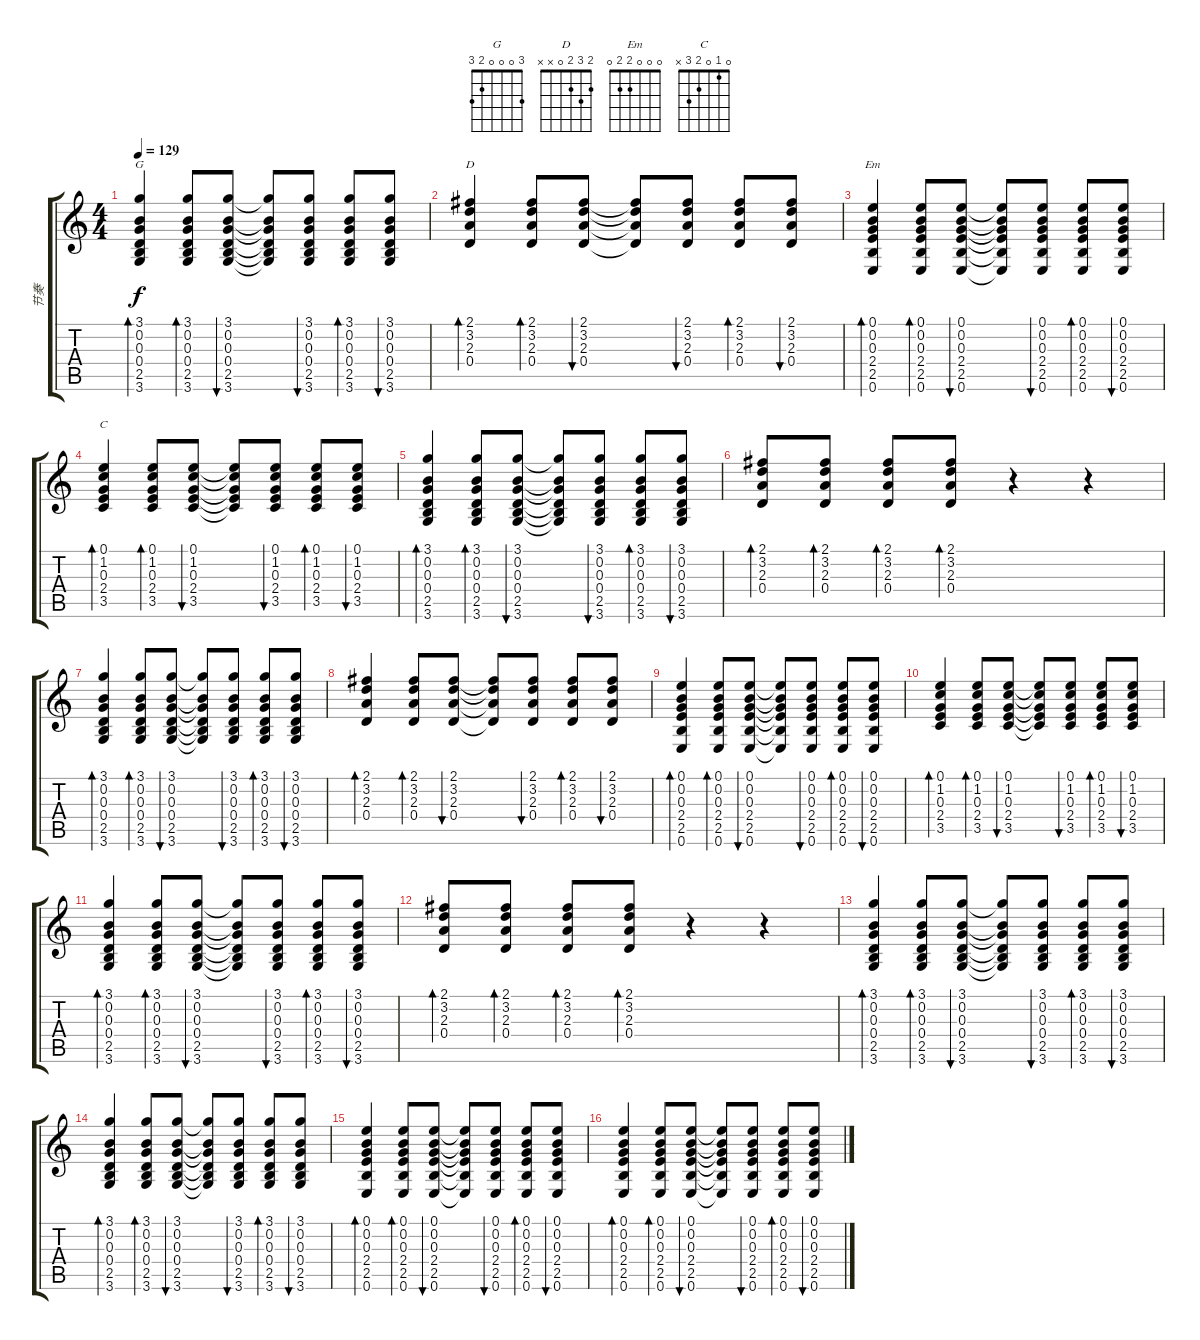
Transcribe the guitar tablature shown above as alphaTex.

\track ("节奏" "节奏") {instrument acousticguitarnylon}
\staff {score tabs}
\tuning (E4 B3 G3 D3 A2 E2) {hide}
\chord ("G" 3 0 0 0 2 3)
\chord ("D" 2 3 2 0 x x)
\chord ("Em" 0 0 0 2 2 0)
\chord ("C" 0 1 0 2 3 x)
\ts (4 4)
\tempo 129
\clef g2
\ks c
(3.1 0.2 0.3 0.4 2.5 3.6).4{bd 60 ch "G" dy f instrument acousticguitarnylon} (3.1 0.2 0.3 0.4 2.5 3.6).8{bd 60} (3.1 0.2 0.3 0.4 2.5 3.6).8{bu 60} (3.1{t} 0.2{t} 0.3{t} 0.4{t} 2.5{t} 3.6{t}).8 (3.1 0.2 0.3 0.4 2.5 3.6).8{bu 60} (3.1 0.2 0.3 0.4 2.5 3.6).8{bd 60} (3.1 0.2 0.3 0.4 2.5 3.6).8{bu 60} |
(2.1 3.2 2.3 0.4).4{bd 60 ch "D"} (2.1 3.2 2.3 0.4).8{bd 60} (2.1 3.2 2.3 0.4).8{bu 60} (2.1{t} 3.2{t} 2.3{t} 0.4{t}).8 (2.1 3.2 2.3 0.4).8{bu 60} (2.1 3.2 2.3 0.4).8{bd 60} (2.1 3.2 2.3 0.4).8{bu 60} |
(0.1 0.2 0.3 2.4 2.5 0.6).4{bd 60 ch "Em"} (0.1 0.2 0.3 2.4 2.5 0.6).8{bd 60} (0.1 0.2 0.3 2.4 2.5 0.6).8{bu 60} (0.1{t} 0.2{t} 0.3{t} 2.4{t} 2.5{t} 0.6{t}).8 (0.1 0.2 0.3 2.4 2.5 0.6).8{bu 60} (0.1 0.2 0.3 2.4 2.5 0.6).8{bd 60} (0.1 0.2 0.3 2.4 2.5 0.6).8{bu 60} |
(0.1 1.2 0.3 2.4 3.5).4{bd 60 ch "C"} (0.1 1.2 0.3 2.4 3.5).8{bd 60} (0.1 1.2 0.3 2.4 3.5).8{bu 60} (0.1{t} 1.2{t} 0.3{t} 2.4{t} 3.5{t}).8 (0.1 1.2 0.3 2.4 3.5).8{bu 60} (0.1 1.2 0.3 2.4 3.5).8{bd 60} (0.1 1.2 0.3 2.4 3.5).8{bu 60} |
(3.1 0.2 0.3 0.4 2.5 3.6).4{bd 60} (3.1 0.2 0.3 0.4 2.5 3.6).8{bd 60} (3.1 0.2 0.3 0.4 2.5 3.6).8{bu 60} (3.1{t} 0.2{t} 0.3{t} 0.4{t} 2.5{t} 3.6{t}).8 (3.1 0.2 0.3 0.4 2.5 3.6).8{bu 60} (3.1 0.2 0.3 0.4 2.5 3.6).8{bd 60} (3.1 0.2 0.3 0.4 2.5 3.6).8{bu 60} |
(2.1 3.2 2.3 0.4).8{bd 60} (2.1 3.2 2.3 0.4).8{bd 60} (2.1 3.2 2.3 0.4).8{bd 60} (2.1 3.2 2.3 0.4).8{bd 60} r.4 r.4 |
(3.1 0.2 0.3 0.4 2.5 3.6).4{bd 60} (3.1 0.2 0.3 0.4 2.5 3.6).8{bd 60} (3.1 0.2 0.3 0.4 2.5 3.6).8{bu 60} (3.1{t} 0.2{t} 0.3{t} 0.4{t} 2.5{t} 3.6{t}).8 (3.1 0.2 0.3 0.4 2.5 3.6).8{bu 60} (3.1 0.2 0.3 0.4 2.5 3.6).8{bd 60} (3.1 0.2 0.3 0.4 2.5 3.6).8{bu 60} |
(2.1 3.2 2.3 0.4).4{bd 60} (2.1 3.2 2.3 0.4).8{bd 60} (2.1 3.2 2.3 0.4).8{bu 60} (2.1{t} 3.2{t} 2.3{t} 0.4{t}).8 (2.1 3.2 2.3 0.4).8{bu 60} (2.1 3.2 2.3 0.4).8{bd 60} (2.1 3.2 2.3 0.4).8{bu 60} |
(0.1 0.2 0.3 2.4 2.5 0.6).4{bd 60} (0.1 0.2 0.3 2.4 2.5 0.6).8{bd 60} (0.1 0.2 0.3 2.4 2.5 0.6).8{bu 60} (0.1{t} 0.2{t} 0.3{t} 2.4{t} 2.5{t} 0.6{t}).8 (0.1 0.2 0.3 2.4 2.5 0.6).8{bu 60} (0.1 0.2 0.3 2.4 2.5 0.6).8{bd 60} (0.1 0.2 0.3 2.4 2.5 0.6).8{bu 60} |
(0.1 1.2 0.3 2.4 3.5).4{bd 60} (0.1 1.2 0.3 2.4 3.5).8{bd 60} (0.1 1.2 0.3 2.4 3.5).8{bu 60} (0.1{t} 1.2{t} 0.3{t} 2.4{t} 3.5{t}).8 (0.1 1.2 0.3 2.4 3.5).8{bu 60} (0.1 1.2 0.3 2.4 3.5).8{bd 60} (0.1 1.2 0.3 2.4 3.5).8{bu 60} |
(3.1 0.2 0.3 0.4 2.5 3.6).4{bd 60} (3.1 0.2 0.3 0.4 2.5 3.6).8{bd 60} (3.1 0.2 0.3 0.4 2.5 3.6).8{bu 60} (3.1{t} 0.2{t} 0.3{t} 0.4{t} 2.5{t} 3.6{t}).8 (3.1 0.2 0.3 0.4 2.5 3.6).8{bu 60} (3.1 0.2 0.3 0.4 2.5 3.6).8{bd 60} (3.1 0.2 0.3 0.4 2.5 3.6).8{bu 60} |
(2.1 3.2 2.3 0.4).8{bd 60} (2.1 3.2 2.3 0.4).8{bd 60} (2.1 3.2 2.3 0.4).8{bd 60} (2.1 3.2 2.3 0.4).8{bd 60} r.4 r.4 |
(3.1 0.2 0.3 0.4 2.5 3.6).4{bd 60} (3.1 0.2 0.3 0.4 2.5 3.6).8{bd 60} (3.1 0.2 0.3 0.4 2.5 3.6).8{bu 60} (3.1{t} 0.2{t} 0.3{t} 0.4{t} 2.5{t} 3.6{t}).8 (3.1 0.2 0.3 0.4 2.5 3.6).8{bu 60} (3.1 0.2 0.3 0.4 2.5 3.6).8{bd 60} (3.1 0.2 0.3 0.4 2.5 3.6).8{bu 60} |
(3.1 0.2 0.3 0.4 2.5 3.6).4{bd 60} (3.1 0.2 0.3 0.4 2.5 3.6).8{bd 60} (3.1 0.2 0.3 0.4 2.5 3.6).8{bu 60} (3.1{t} 0.2{t} 0.3{t} 0.4{t} 2.5{t} 3.6{t}).8 (3.1 0.2 0.3 0.4 2.5 3.6).8{bu 60} (3.1 0.2 0.3 0.4 2.5 3.6).8{bd 60} (3.1 0.2 0.3 0.4 2.5 3.6).8{bu 60} |
(0.1 0.2 0.3 2.4 2.5 0.6).4{bd 60} (0.1 0.2 0.3 2.4 2.5 0.6).8{bd 60} (0.1 0.2 0.3 2.4 2.5 0.6).8{bu 60} (0.1{t} 0.2{t} 0.3{t} 2.4{t} 2.5{t} 0.6{t}).8 (0.1 0.2 0.3 2.4 2.5 0.6).8{bu 60} (0.1 0.2 0.3 2.4 2.5 0.6).8{bd 60} (0.1 0.2 0.3 2.4 2.5 0.6).8{bu 60} |
(0.1 0.2 0.3 2.4 2.5 0.6).4{bd 60} (0.1 0.2 0.3 2.4 2.5 0.6).8{bd 60} (0.1 0.2 0.3 2.4 2.5 0.6).8{bu 60} (0.1{t} 0.2{t} 0.3{t} 2.4{t} 2.5{t} 0.6{t}).8 (0.1 0.2 0.3 2.4 2.5 0.6).8{bu 60} (0.1 0.2 0.3 2.4 2.5 0.6).8{bd 60} (0.1 0.2 0.3 2.4 2.5 0.6).8{bu 60}
